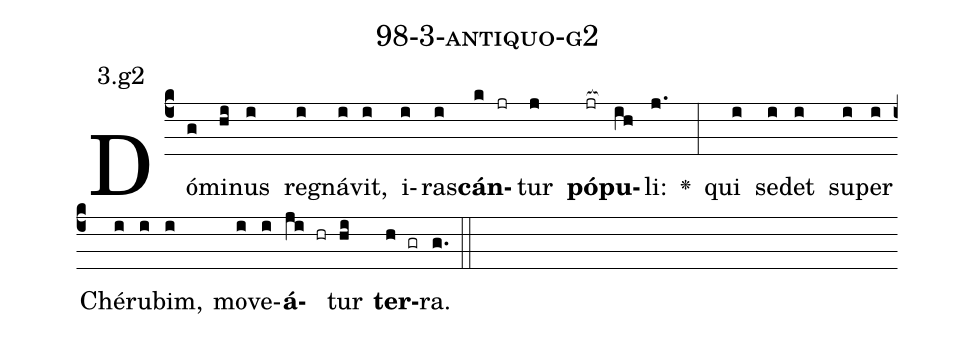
name: 98-3-antiquo-g2;
annotation: 3.g2;
%%
(c4)Dó(g)mi(hi)nus(i) re(i)gná(i)vit,(i) i(i)ras(i)<b>cán</b>(k jr)tur(j) <b>pó</b>(jr[ocb:1{])<b>pu</b>(ih[ocb:0}])li:(j.) <v>\greheightstar</v>(:) qui(i) se(i)det(i) su(i)per(i) Ché(i)ru(i)bim,(i) mo(i)ve(i)<b>á</b>(ji hr)tur(hi) <b>ter</b>(h gr)ra.(g.) (::)


%E(i) u(i) o(ji) u(hi) a(h) e.(g.) (::)
